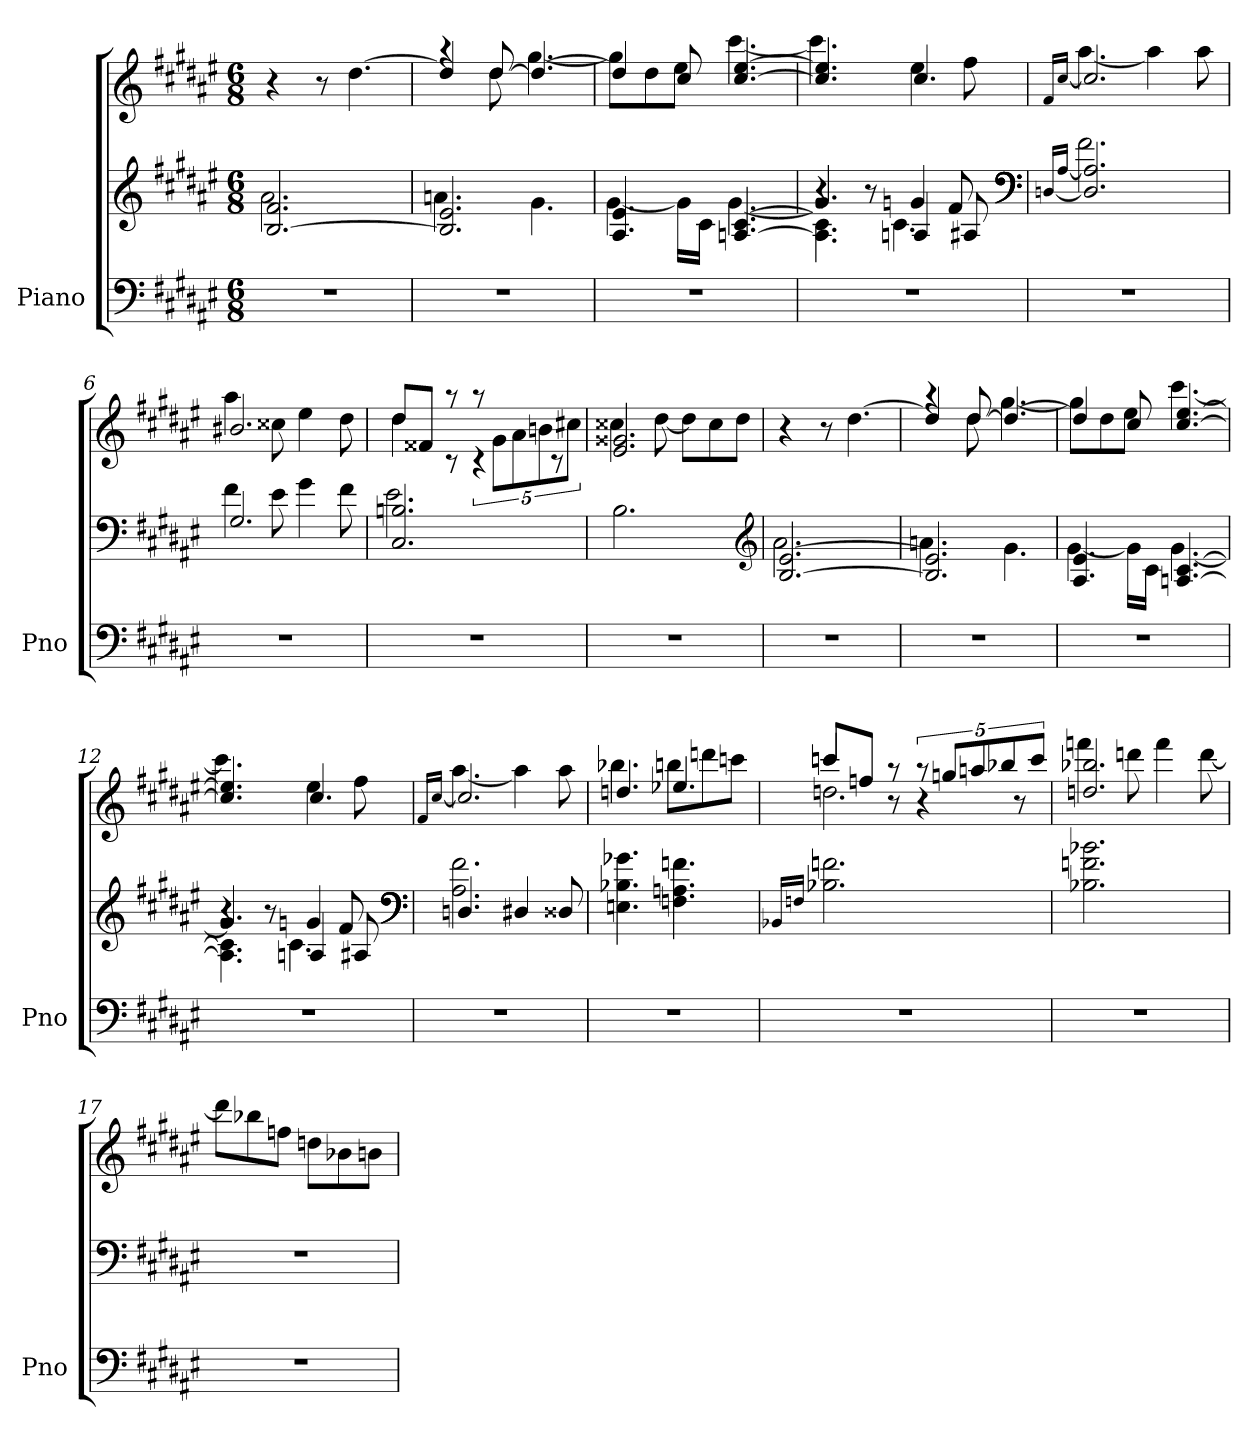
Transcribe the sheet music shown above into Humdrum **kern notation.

**kern	**kern	**kern
*part1	*part1	*part1
*staff3	*staff2	*staff1
*I"Piano	*	*
*I'Pno	*	*
*clefF4	*clefG2	*clefG2
*k[f#c#g#d#a#e#]	*k[f#c#g#d#a#e#]	*k[f#c#g#d#a#e#]
*F#:	*F#:	*F#:
*M6/8	*M6/8	*M6/8
=1	=1	=1
*	*^	*
2.r	[2.B 2.f#	2.a#	4r
.	.	.	8r
.	.	.	[4.dd#
=2	=2	=2	=2
*	*	*	*^
2.r	2.B] 2.e#	4.an	4dd#]	4raa
.	.	.	[8dd#	8dd#
.	.	4.g#	4.dd#_	[4.gg#
=3	=3	=3	=3	=3
2.r	4.A# 4.e#	[4g#	4dd#]	8gg#L]
.	.	.	.	8dd#
.	.	16g#LL]	8cc#	8ee#J
.	.	16c#JJ	.	.
.	[4.An [4.c#	[4.g#	[4.cc# [4.ee#	[4.ccc#
=4	=4	=4	=4	=4
*	*	*^	*	*
2.r	4r	4.A] 4.c#]	4.g#]	4.cc#] 4.ee#]	4.ccc#]
.	8r	.	.	.	.
.	4An	4.c#	4gn	4.cc#	4ee#
.	8A#X	.	8f#	.	8ff#
*	*v	*v	*v	*	*
*	*clefF4	*	*
=5	=5	=5	=5
.	[16qDnLL	16qf#LL	.
.	[16qA#JJ	[16qcc#JJ	.
*	*^	*	*
2.r	2.D] 2.A#]	2.f#	2.cc#]	[4.aa#
.	.	.	.	4aa#]
.	.	.	.	8aa#
=6	=6	=6	=6	=6
2.r	2.G#	4f#	2.b#X	4aa#
.	.	8e#	.	8cc##X
.	.	4g#	.	4ee#
.	.	8f#	.	8dd#
=7	=7	=7	=7	=7
2.r	2.C# 2.Bn	2.e#	8dd#L	4dd#
.	.	.	8f##XJ	.
.	.	.	8rc	8raa
.	.	.	4rc	40%3raa
.	.	.	.	40%3g#L
.	.	.	.	40%3a#
.	.	.	.	40%3bn
.	.	.	8rc	.
.	.	.	.	40%3cc#XJ
*	*v	*v	*	*
=8	=8	=8	=8
2.r	2.B	2.e# 2.g##X	4cc##X
.	.	.	[8dd#
.	.	.	8dd#L]
.	.	.	8cc##
.	.	.	8dd#J
*	*	*v	*v
*	*clefG2	*
=9	=9	=9
*	*^	*
2.r	[2.B [2.e#	2.a#	4r
.	.	.	8r
.	.	.	[4.dd#
=10	=10	=10	=10
*	*	*	*^
2.r	2.B] 2.e#]	4.an	4dd#]	4raa
.	.	.	[8dd#	8dd#
.	.	4.g#	4.dd#_	[4.gg#
=11	=11	=11	=11	=11
2.r	4.A# 4.e#	[4g#	4dd#]	8gg#L]
.	.	.	.	8dd#
.	.	16g#LL]	8cc#	8ee#J
.	.	16c#JJ	.	.
.	[4.An [4.c#	[4.g#	[4.cc# [4.ee#	[4.ccc#
=12	=12	=12	=12	=12
*	*	*^	*	*
2.r	4r	4.A] 4.c#]	4.g#]	4.cc#] 4.ee#]	4.ccc#]
.	8r	.	.	.	.
.	4An	4.c#	4gn	4.cc#	4ee#
.	8A#X	.	8f#	.	8ff#
*	*v	*v	*v	*	*
*	*clefF4	*	*
=13	=13	=13	=13
.	.	16qf#LL	.
.	.	[16qcc#JJ	.
*	*^	*	*
2.r	4.Dn	2.A# 2.f#	2.cc#]	[4.aa#
.	4D#X	.	.	4aa#]
.	8D##X	.	.	8aa#
*	*v	*v	*	*
=14	=14	=14	=14
2.r	4.En 4.B-X 4.g-X	4.ddn	4.bb-X
.	4.Fn 4.An 4.fn	4.ee-X	8bbnL
.	.	.	8dddn
.	.	.	8cccnJ
*	*	*v	*v
=15	=15	=15
.	16qBB-XLL	.
.	16qFnJJ	.
*	*	*^
*	*	*	*^
2.r	2.B-X 2.fn	8cccnL	2.ddn	4cccn
.	.	8ffnJ	.	.
.	.	8r	.	8raa
.	.	4r	.	40%3raa
.	.	.	.	40%3ggnL
.	.	.	.	40%3aan
.	.	.	.	40%3bb-X
.	.	8r	.	.
.	.	.	.	40%3cccJ
*	*	*	*v	*v
=16	=16	=16	=16
2.r	2.B-X 2.fn 2.b-X	2.ddn 2.bb-X	4fffn
.	.	.	8dddn
.	.	.	4fff
.	.	.	[8ddd
*	*	*v	*v
=17	=17	=17
2.r	2.r	8dddL]
.	.	8bb-X
.	.	8ffnJ
.	.	8ddnL
.	.	8b-X
.	.	8bnJ
=	=	=
*-	*-	*-
